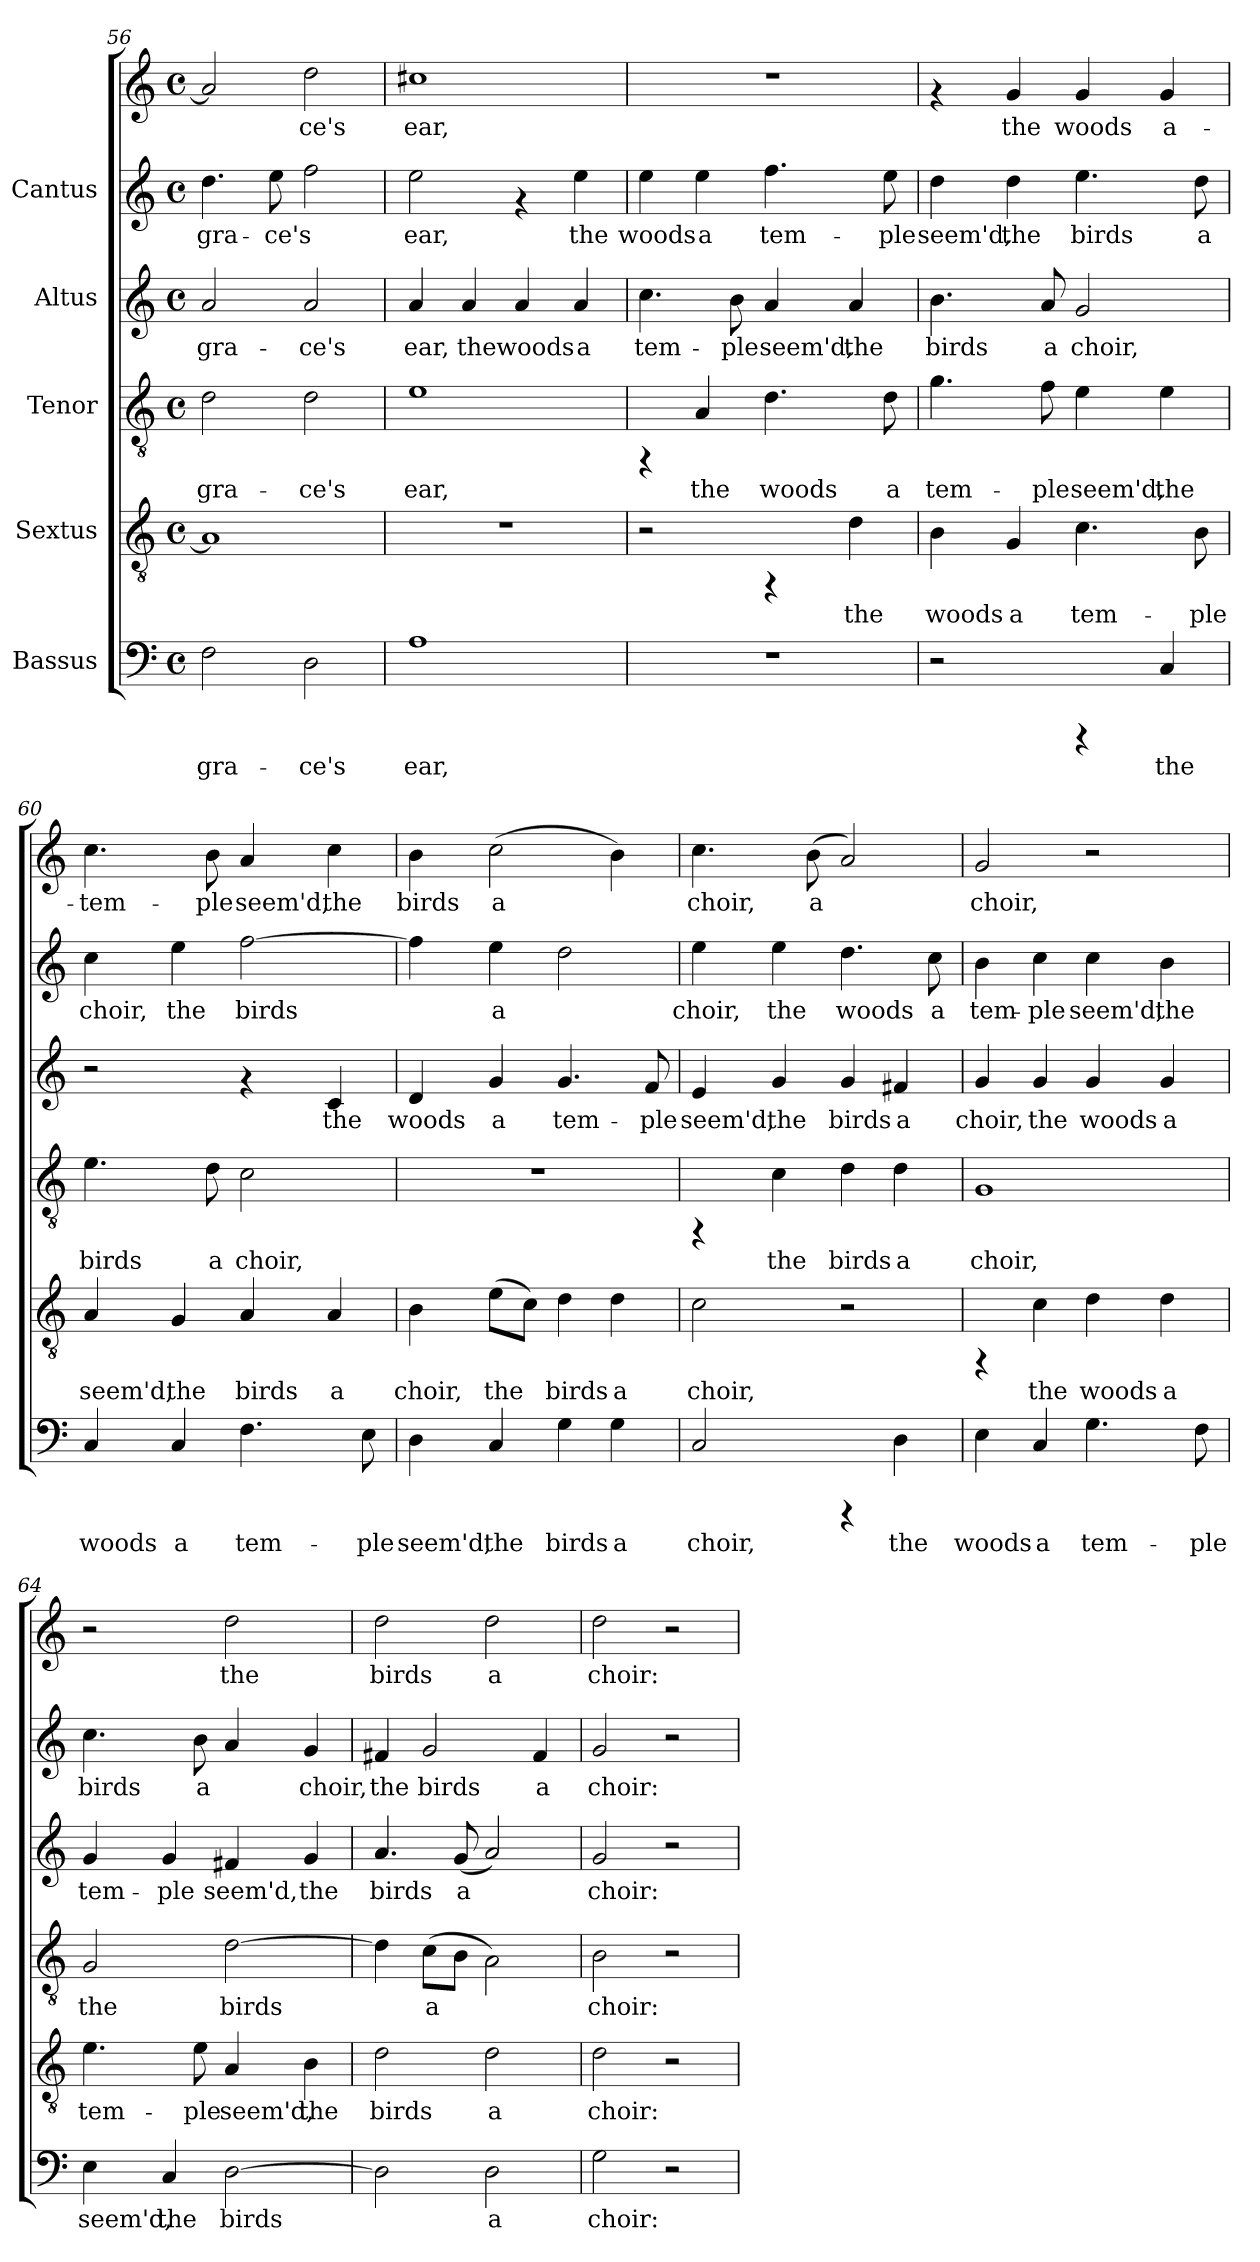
**kern	**text	**kern	**text	**kern	**text	**kern	**text	**kern	**text	**kern	**text
*part5	*part5	*part4	*part4	*part3	*part3	*part2	*part2	*part1	*part1	*part1	*part1
*staff6	*staff6	*staff5	*staff5	*staff4	*staff4	*staff3	*staff3	*staff2	*staff2	*staff1	*staff1
*I"Bassus	*	*I"Sextus	*	*I"Tenor	*	*I"Altus	*	*I"Cantus	*	*	*
*clefF4	*	*clefGv2	*	*clefGv2	*	*clefG2	*	*clefG2	*	*clefG2	*
*M4/4	*	*M4/4	*	*M4/4	*	*M4/4	*	*M4/4	*	*M4/4	*
*met(c)	*	*met(c)	*	*met(c)	*	*met(c)	*	*met(c)	*	*met(c)	*
=56	=56	=56	=56	=56	=56	=56	=56	=56	=56	=56	=56
!	!LO:LY:b:cj	!	!	!	!LO:LY:b:cj	!	!LO:LY:b:cj	!	!LO:LY:b:cj	!	!LO:LY:b:cj
2F\	gra-	1A]	.	2d\	gra-	2a/	gra-	4.dd\	gra-	2a/]	.
!	!	!	!	!	!	!	!	!	!LO:LY:b:cj	!	!
.	.	.	.	.	.	.	.	8ee\	-ce's	.	.
!	!LO:LY:b:cj	!	!	!	!LO:LY:b:cj	!	!LO:LY:b:cj	!	!LO:LY:b:cj	!	!LO:LY:b:cj
2D\	-ce's	.	.	2d\	-ce's	2a/	-ce's	2ff\	.	2dd\	ce's
!!LO:PB:g=z
=57	=57	=57	=57	=57	=57	=57	=57	=57	=57	=57	=57
!	!LO:LY:b:cj	!	!	!	!LO:LY:b:cj	!	!LO:LY:b:cj	!	!LO:LY:b:cj	!	!LO:LY:b:cj
1A	ear,	1r	.	1e	ear,	4a/	ear,	2ee\	ear,	1cc#X	ear,
!	!	!	!	!	!	!	!LO:LY:b:cj	!	!	!	!
.	.	.	.	.	.	4a/	the	.	.	.	.
!	!	!	!	!	!	!	!LO:LY:b:cj	!	!	!	!
.	.	.	.	.	.	4a/	woods	4rf	.	.	.
!	!	!	!	!	!	!	!LO:LY:b:cj	!	!LO:LY:b:cj	!	!
.	.	.	.	.	.	4a/	a	4ee\	the	.	.
=58	=58	=58	=58	=58	=58	=58	=58	=58	=58	=58	=58
!	!	!	!	!	!	!	!LO:LY:b:cj	!	!LO:LY:b:cj	!	!
1r	.	2r	.	4rFF	.	4.cc\	tem-	4ee\	woods	1r	.
!	!	!	!	!	!LO:LY:b:cj	!	!	!	!LO:LY:b:cj	!	!
.	.	.	.	4A/	the	.	.	4ee\	a	.	.
!	!	!	!	!	!	!	!LO:LY:b:cj	!	!	!	!
.	.	.	.	.	.	8b\	-ple	.	.	.	.
!	!	!	!	!	!LO:LY:b:cj	!	!LO:LY:b:cj	!	!LO:LY:b:cj	!	!
.	.	4rFF	.	4.d\	woods	4a/	seem'd,	4.ff\	tem-	.	.
!	!	!	!LO:LY:b:cj	!	!	!	!LO:LY:b:cj	!	!	!	!
.	.	4d\	the	.	.	4a/	the	.	.	.	.
!	!	!	!	!	!LO:LY:b:cj	!	!	!	!LO:LY:b:cj	!	!
.	.	.	.	8d\	a	.	.	8ee\	-ple	.	.
=59	=59	=59	=59	=59	=59	=59	=59	=59	=59	=59	=59
!	!	!	!LO:LY:b:cj	!	!LO:LY:b:cj	!	!LO:LY:b:cj	!	!LO:LY:b:cj	!	!
2r	.	4B\	woods	4.g\	tem-	4.b\	birds	4dd\	-seem'd,	4rf	.
!	!	!	!LO:LY:b:cj	!	!	!	!	!	!LO:LY:b:cj	!	!LO:LY:b:cj
.	.	4G/	a	.	.	.	.	4dd\	the	4g/	the
!	!	!	!	!	!LO:LY:b:cj	!	!LO:LY:b:cj	!	!	!	!
.	.	.	.	8f\	-ple	8a/	a	.	.	.	.
!	!	!	!LO:LY:b:cj	!	!LO:LY:b:cj	!	!LO:LY:b:cj	!	!LO:LY:b:cj	!	!LO:LY:b:cj
4rCCC	.	4.c\	tem-	4e\	seem'd,	2g/	choir,	4.ee\	birds	4g/	woods
!	!LO:LY:b:cj	!	!	!	!LO:LY:b:cj	!	!	!	!	!	!LO:LY:b:cj
4C/	the	.	.	4e\	the	.	.	.	.	4g/	a-
!	!	!	!LO:LY:b:cj	!	!	!	!	!	!LO:LY:b:cj	!	!
.	.	8B\	-ple	.	.	.	.	8dd\	a	.	.
=60	=60	=60	=60	=60	=60	=60	=60	=60	=60	=60	=60
!	!LO:LY:b:cj	!	!LO:LY:b:cj	!	!LO:LY:b:cj	!	!	!	!LO:LY:b:cj	!	!LO:LY:b:cj
4C/	woods	4A/	seem'd,	4.e\	birds	2r	.	4cc\	choir,	4.cc\	tem-
!	!LO:LY:b:cj	!	!LO:LY:b:cj	!	!	!	!	!	!LO:LY:b:cj	!	!
4C/	a	4G/	the	.	.	.	.	4ee\	the	.	.
!	!	!	!	!	!LO:LY:b:cj	!	!	!	!	!	!LO:LY:b:cj
.	.	.	.	8d\	a	.	.	.	.	8b\	-ple
!	!LO:LY:b:cj	!	!LO:LY:b:cj	!	!LO:LY:b:cj	!	!	!	!LO:LY:b:cj	!	!LO:LY:b:cj
4.F\	tem-	4A/	birds	2c\	choir,	4rf	.	[>2ff\	birds	4a/	seem'd,
!	!	!	!LO:LY:b:cj	!	!	!	!LO:LY:b:cj	!	!	!	!LO:LY:b:cj
.	.	4A/	a	.	.	4c/	the	.	.	4cc\	the
!	!LO:LY:b:cj	!	!	!	!	!	!	!	!	!	!
8E\	-ple	.	.	.	.	.	.	.	.	.	.
!!LO:LB:g=z
=61	=61	=61	=61	=61	=61	=61	=61	=61	=61	=61	=61
!	!LO:LY:b:cj	!	!LO:LY:b:cj	!	!	!	!LO:LY:b:cj	!	!LO:LY:b:cj	!	!LO:LY:b:cj
4D\	seem'd,	4B\	choir,	1r	.	4d/	woods	4ff\]	.	4b\	birds
!	!LO:LY:b:cj	!	!LO:LY:b:cj	!	!	!	!LO:LY:b:cj	!	!LO:LY:b:cj	!	!LO:LY:b:cj
4C/	the	(>8e\L	the	.	.	4g/	a	4ee\	a	(>2cc\	a
!	!	!	!LO:LY:b:cj	!	!	!	!	!	!	!	!
.	.	8c\J)	.	.	.	.	.	.	.	.	.
!	!LO:LY:b:cj	!	!LO:LY:b:cj	!	!	!	!LO:LY:b:cj	!	!LO:LY:b:cj	!	!
4G\	birds	4d\	birds	.	.	4.g/	tem-	2dd\	.	.	.
!	!LO:LY:b:cj	!	!LO:LY:b:cj	!	!	!	!	!	!	!	!LO:LY:b:cj
4G\	a	4d\	a	.	.	.	.	.	.	4b\)	.
!	!	!	!	!	!	!	!LO:LY:b:cj	!	!	!	!
.	.	.	.	.	.	8f/	-ple	.	.	.	.
=62	=62	=62	=62	=62	=62	=62	=62	=62	=62	=62	=62
!	!LO:LY:b:cj	!	!LO:LY:b:cj	!	!	!	!LO:LY:b:cj	!	!LO:LY:b:cj	!	!LO:LY:b:cj
2C/	choir,	2c\	choir,	4rFF	.	4e/	seem'd,	4ee\	choir,	4.cc\	choir,
!	!	!	!	!	!LO:LY:b:cj	!	!LO:LY:b:cj	!	!LO:LY:b:cj	!	!
.	.	.	.	4c\	the	4g/	the	4ee\	the	.	.
!	!	!	!	!	!	!	!	!	!	!	!LO:LY:b:cj
.	.	.	.	.	.	.	.	.	.	(>8b\	a
!	!	!	!	!	!LO:LY:b:cj	!	!LO:LY:b:cj	!	!LO:LY:b:cj	!	!LO:LY:b:cj
4rCCC	.	2r	.	4d\	birds	4g/	birds	4.dd\	woods	2a/)	.
!	!LO:LY:b:cj	!	!	!	!LO:LY:b:cj	!	!LO:LY:b:cj	!	!	!	!
4D\	the	.	.	4d\	a	4f#X/	a	.	.	.	.
!	!	!	!	!	!	!	!	!	!LO:LY:b:cj	!	!
.	.	.	.	.	.	.	.	8cc\	a	.	.
=63	=63	=63	=63	=63	=63	=63	=63	=63	=63	=63	=63
!	!LO:LY:b:cj	!	!	!	!LO:LY:b:cj	!	!LO:LY:b:cj	!	!LO:LY:b:cj	!	!LO:LY:b:cj
4E\	woods	4rFF	.	1G	choir,	4g/	choir,	4b\	tem-	2g/	choir,
!	!LO:LY:b:cj	!	!LO:LY:b:cj	!	!	!	!LO:LY:b:cj	!	!LO:LY:b:cj	!	!
4C/	a	4c\	the	.	.	4g/	the	4cc\	-ple	.	.
!	!LO:LY:b:cj	!	!LO:LY:b:cj	!	!	!	!LO:LY:b:cj	!	!LO:LY:b:cj	!	!
4.G\	tem-	4d\	woods	.	.	4g/	woods	4cc\	seem'd,	2r	.
!	!	!	!LO:LY:b:cj	!	!	!	!LO:LY:b:cj	!	!LO:LY:b:cj	!	!
.	.	4d\	a	.	.	4g/	a	4b\	the	.	.
!	!LO:LY:b:cj	!	!	!	!	!	!	!	!	!	!
8F\	-ple	.	.	.	.	.	.	.	.	.	.
=64	=64	=64	=64	=64	=64	=64	=64	=64	=64	=64	=64
!	!LO:LY:b:cj	!	!LO:LY:b:cj	!	!LO:LY:b:cj	!	!LO:LY:b:cj	!	!LO:LY:b:cj	!	!
4E\	seem'd,	4.e\	tem-	2G/	the	4g/	tem-	4.cc\	birds	2r	.
!	!LO:LY:b:cj	!	!	!	!	!	!LO:LY:b:cj	!	!	!	!
4C/	the	.	.	.	.	4g/	-ple	.	.	.	.
!	!	!	!LO:LY:b:cj	!	!	!	!	!	!LO:LY:b:cj	!	!
.	.	8e\	-ple	.	.	.	.	8b\	a	.	.
!	!LO:LY:b:cj	!	!LO:LY:b:cj	!	!LO:LY:b:cj	!	!LO:LY:b:cj	!	!LO:LY:b:cj	!	!LO:LY:b:cj
[>2D\	birds	4A/	seem'd,	[>2d\	birds	4f#X/	seem'd,	4a/	.	2dd\	the
!	!	!	!LO:LY:b:cj	!	!	!	!LO:LY:b:cj	!	!LO:LY:b:cj	!	!
.	.	4B\	the	.	.	4g/	the	4g/	choir,	.	.
!!LO:PB:g=z
=65	=65	=65	=65	=65	=65	=65	=65	=65	=65	=65	=65
!	!LO:LY:b:cj	!	!LO:LY:b:cj	!	!LO:LY:b:cj	!	!LO:LY:b:cj	!	!LO:LY:b:cj	!	!LO:LY:b:cj
2D\]	.	2d\	birds	4d\]	.	4.a/	birds	4f#X/	the	2dd\	birds
!	!	!	!	!	!LO:LY:b:cj	!	!	!	!LO:LY:b:cj	!	!
.	.	.	.	(>8c\L	a	.	.	2g/	birds	.	.
!	!	!	!	!	!LO:LY:b:cj	!	!LO:LY:b:cj	!	!	!	!
.	.	.	.	8B\J	.	(<8g/	a	.	.	.	.
!	!LO:LY:b:cj	!	!LO:LY:b:cj	!	!LO:LY:b:cj	!	!LO:LY:b:cj	!	!	!	!LO:LY:b:cj
2D\	a	2d\	a	2A\)	.	2a/)	.	.	.	2dd\	a
!	!	!	!	!	!	!	!	!	!LO:LY:b:cj	!	!
.	.	.	.	.	.	.	.	4f#/	a	.	.
=66	=66	=66	=66	=66	=66	=66	=66	=66	=66	=66	=66
!	!LO:LY:b:cj	!	!LO:LY:b:cj	!	!LO:LY:b:cj	!	!LO:LY:b:cj	!	!LO:LY:b:cj	!	!LO:LY:b:cj
2G\	choir:	2d\	choir:	2B\	choir:	2g/	choir:	2g/	choir:	2dd\	choir:
2r	.	2r	.	2r	.	2r	.	2r	.	2r	.
=	=	=	=	=	=	=	=	=	=	=	=
*-	*-	*-	*-	*-	*-	*-	*-	*-	*-	*-	*-
